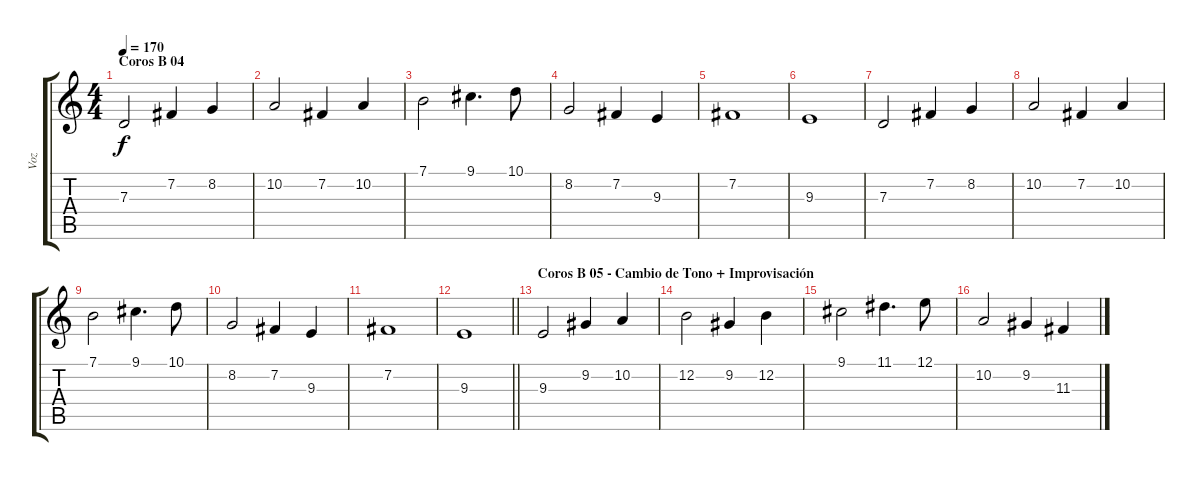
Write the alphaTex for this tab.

\track ("Voz" "Voz") {instrument altosax}
\staff {score tabs}
\tuning (E4 B3 G3 D3 A2 E2) {hide}
\ts (4 4)
\section ("" "Coros B 04")
\tempo 170
\clef g2
\ks c
7.3.2{dy f} 7.2.4 8.2.4 |
10.2.2 7.2.4 10.2.4 |
7.1.2 9.1.4{d} 10.1.8 |
8.2.2 7.2.4 9.3.4 |
7.2.1 |
9.3.1 |
7.3.2 7.2.4 8.2.4 |
10.2.2 7.2.4 10.2.4 |
7.1.2 9.1.4{d} 10.1.8 |
8.2.2 7.2.4 9.3.4 |
7.2.1 |
\barLineRight lightlight
9.3.1 |
\section ("" "Coros B 05 - Cambio de Tono + Improvisación")
9.3.2 9.2.4 10.2.4 |
12.2.2 9.2.4 12.2.4 |
9.1.2 11.1.4{d} 12.1.8 |
10.2.2 9.2.4 11.3.4
